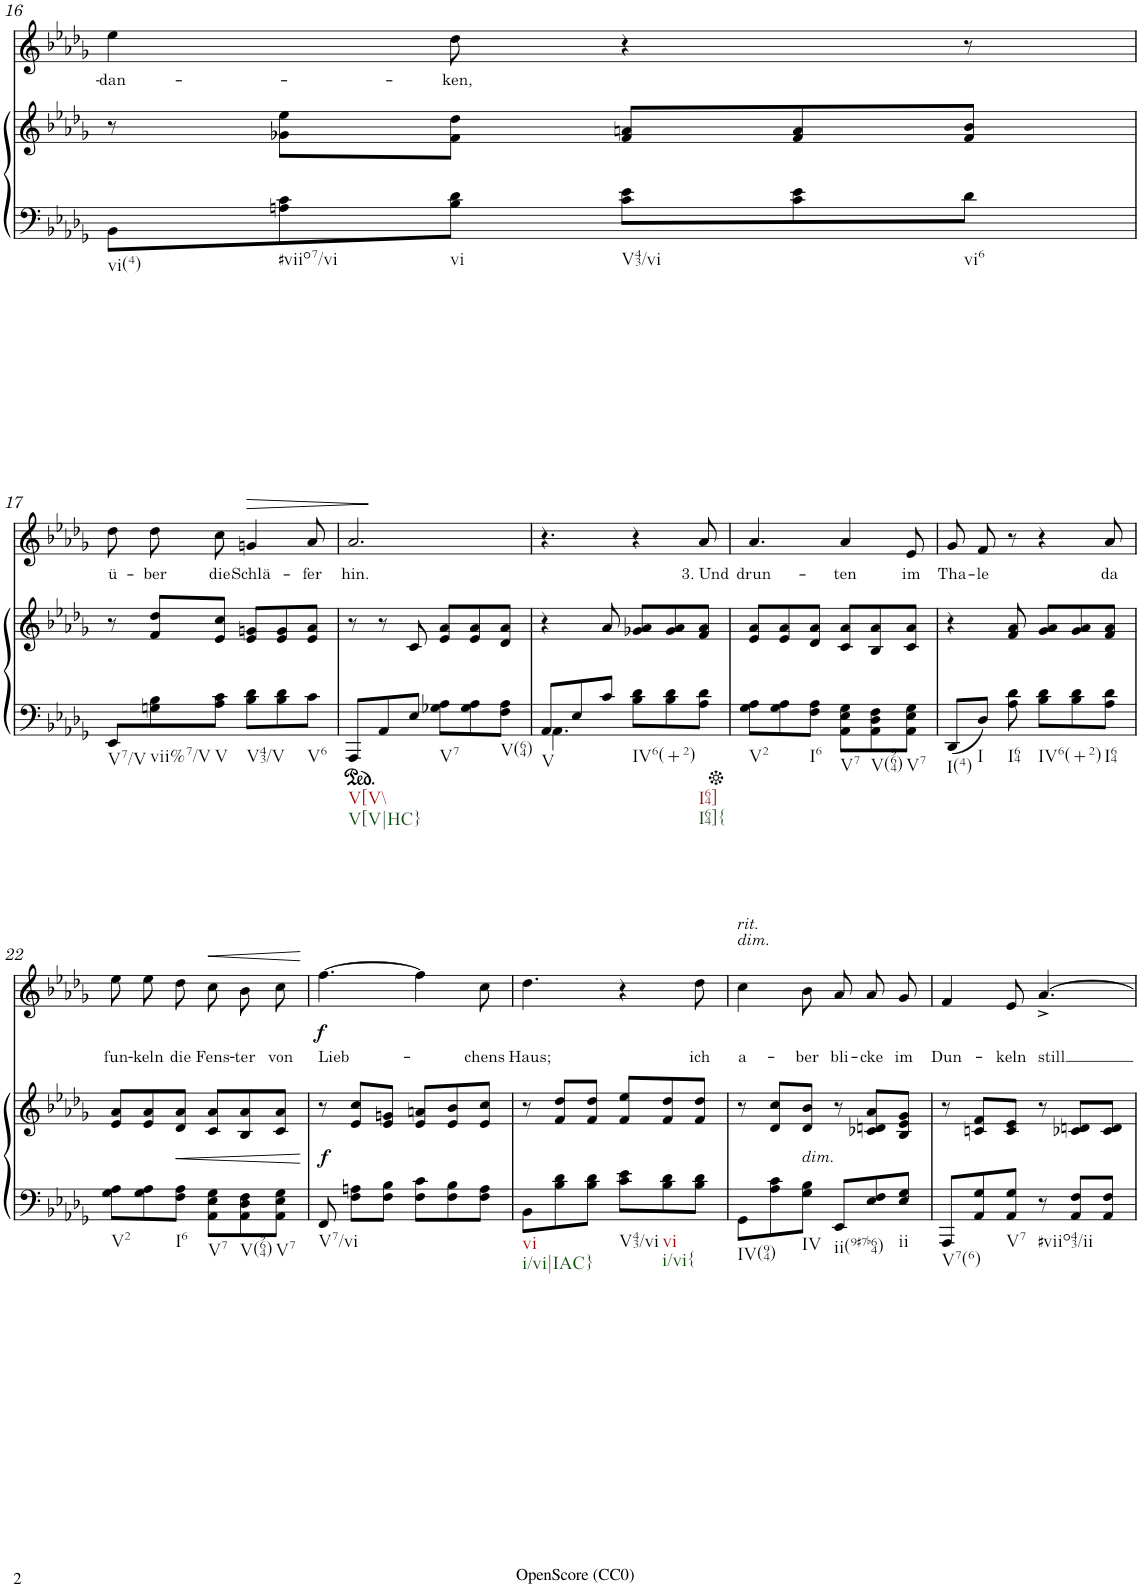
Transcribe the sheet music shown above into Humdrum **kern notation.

**kern	**kern	**dynam	**kern	**text	**dynam
*part2	*part2	*part2	*part1	*part1	*part1
*staff3	*staff2	*staff2/3	*staff1	*staff1	*staff1
*I"Piano	*	*	*I"Voice	*	*
*I'Pno	*	*	*	*	*
!!LO:PB:g=z
*clefF4	*clefG2	*	*clefG2	*	*
*k[b-e-a-d-g-]	*k[b-e-a-d-g-]	*	*k[b-e-a-d-g-]	*	*
*M6/8	*M6/8	*	*M6/8	*	*
=16	=16	=16	=16	=16	=16
!LO:TX:b:t=vi(4)	!	!	!	!	!
!	!	!	!	!LO:LY:b	!
8BB-\L	8r	.	4ee-\	-dan-	.
!LO:TX:b:t=#viio7/vi	!	!	!	!	!
8An\ 8c\	8g-X\ 8ee-\L	.	.	.	.
!LO:TX:b:t=vi	!	!	!	!	!
!	!	!	!	!LO:LY:b	!
8B-\ 8d-\J	8f\ 8dd-\J	.	8dd-\	-ken,	.
!LO:TX:b:t=V43/vi	!	!	!	!	!
8c\ 8e-\L	8f/ 8an/L	.	4r	.	.
8c\ 8e-\	8f/ 8a/	.	.	.	.
!LO:TX:b:t=vi6	!	!	!	!	!
8d-\J	8f/ 8b-/J	.	8r	.	.
!!LO:LB:g=z
=17	=17	=17	=17	=17	=17
!LO:TX:b:t=V7/V	!	!	!	!	!
!	!	!	!	!LO:LY:b	!
8EE-/L	8r	.	8dd-\L	ü-	.
!LO:TX:b:t=vii%7/V	!	!	!	!	!
!	!	!	!	!LO:LY:b	!
8Gn\ 8B-\	8f/ 8dd-/L	.	8dd-\	-ber	.
!LO:TX:b:t=V	!	!	!	!	!
!	!	!	!	!LO:LY:b	!
8A-\ 8c\J	8e-/ 8cc/J	.	8cc\J	die	.
!LO:TX:b:t=V43/V	!	!	!	!	!
!	!	!	!	!LO:LY:b	!LO:HP:b
8B-\ 8d-\L	8e-/ 8gn/L	.	4gn/	Schlä-	>
8B-\ 8d-\	8e-/ 8g/	.	.	.	.
!LO:TX:b:t=V6	!	!	!	!	!
!	!	!	!	!LO:LY:b	!
8c\J	8e-/ 8a-/J	.	8a-/	-fer	.
.	.	.	.	.	]
=18	=18	=18	=18	=18	=18
!LO:TX:b:t=V[V\\	!	!	!	!	!
!LO:TX:b:t=V[V|HC}	!	!	!	!	!
!	!	!	!	!LO:LY:b	!
8AAA-/L	8r	.	2.a-/	hin.	.
8AA-/	8r	.	.	.	.
8E-/J	8c/	.	.	.	.
!LO:TX:b:t=V7	!	!	!	!	!
8G-X\ 8A-\L	8e-/ 8a-/L	.	.	.	.
8G-\ 8A-\	8e-/ 8a-/	.	.	.	.
!LO:TX:b:t=V(64)	!	!	!	!	!
8F\ 8A-\J	8d-/ 8a-/J	.	.	.	.
=19	=19	=19	=19	=19	=19
*^	*	*	*	*	*
!LO:TX:b:t=V	!	!	!	!	!	!
8AA-/L	4.AA-\	4r	.	4.r	.	.
8E-/	.	.	.	.	.	.
8c/J	.	8a-/	.	.	.	.
!LO:TX:b:t=IV6(+2)	!	!	!	!	!	!
8B-\ 8d-\L	4.ryy	8g-X/ 8a-/L	.	4r	.	.
8B-\ 8d-\	.	8g-/ 8a-/	.	.	.	.
!LO:TX:b:t=I64]	!	!	!	!	!	!
!LO:TX:b:t=I64]{	!	!	!	!	!	!
!	!	!	!	!	!LO:LY:b	!
8A-\ 8d-\J	.	8f/ 8a-/J	.	8a-/	3. Und	.
*v	*v	*	*	*	*	*
=20	=20	=20	=20	=20	=20
!LO:TX:b:t=V2	!	!	!	!	!
!	!	!	!	!LO:LY:b	!
8G-\ 8A-\L	8e-/ 8a-/L	.	4.a-/	drun-	.
8G-\ 8A-\	8e-/ 8a-/	.	.	.	.
!LO:TX:b:t=I6	!	!	!	!	!
8F\ 8A-\J	8d-/ 8a-/J	.	.	.	.
!LO:TX:b:t=V7	!	!	!	!	!
!	!	!	!	!LO:LY:b	!
8AA-\ 8E-\ 8G-\L	8c/ 8a-/L	.	4a-/	-ten	.
!LO:TX:b:t=V(964)	!	!	!	!	!
8AA-\ 8D-\ 8F\	8B-/ 8a-/	.	.	.	.
!LO:TX:b:t=V7	!	!	!	!	!
!	!	!	!	!LO:LY:b	!
8AA-\ 8E-\ 8G-\J	8c/ 8a-/J	.	8e-/	im	.
=21	=21	=21	=21	=21	=21
!LO:TX:b:t=I(4)	!	!	!	!	!
!	!	!	!	!LO:LY:b	!
8DD-/L	4r	.	8g-/L	Tha-	.
!LO:TX:b:t=I	!	!	!	!	!
!	!	!	!	!LO:LY:b	!
8D-/J	.	.	8f/J	-le	.
!LO:TX:b:t=I64	!	!	!	!	!
8A-\ 8d-\	8f/ 8a-/	.	8r	.	.
!LO:TX:b:t=IV6(+2)	!	!	!	!	!
8B-\ 8d-\L	8g-/ 8a-/L	.	4r	.	.
8B-\ 8d-\	8g-/ 8a-/	.	.	.	.
!LO:TX:b:t=I64	!	!	!	!	!
!	!	!	!	!LO:LY:b	!
8A-\ 8d-\J	8f/ 8a-/J	.	8a-/	da	.
!!LO:LB:g=z
=22	=22	=22	=22	=22	=22
!LO:TX:b:t=V2	!	!	!	!	!
!	!	!	!	!LO:LY:b	!
8G-\ 8A-\L	8e-/ 8a-/L	.	8ee-\L	fun-	.
!	!	!	!	!LO:LY:b	!
8G-\ 8A-\	8e-/ 8a-/	.	8ee-\	-keln	.
!LO:TX:b:t=I6	!	!	!	!	!
!	!	!LO:HP:b	!	!LO:LY:b	!
8F\ 8A-\J	8d-/ 8a-/J	<	8dd-\J	die	.
!LO:TX:b:t=V7	!	!	!	!	!
!	!	!	!	!LO:LY:b	!LO:HP:b
8AA-\ 8E-\ 8G-\L	8c/ 8a-/L	.	8cc\L	Fens-	<
!LO:TX:b:t=V(964)	!	!	!	!	!
!	!	!	!	!LO:LY:b	!
8AA-\ 8D-\ 8F\	8B-/ 8a-/	.	8b-\	-ter	.
!LO:TX:b:t=V7	!	!	!	!	!
!	!	!	!	!LO:LY:b	!
8AA-\ 8E-\ 8G-\J	8c/ 8a-/J	.	8cc\J	von	.
.	.	[	.	.	[
=23	=23	=23	=23	=23	=23
!LO:TX:b:t=V7/vi	!	!	!	!	!
!	!	!LO:DY:b	!	!LO:LY:b	!LO:DY:b
8FF/	8r	f	[4.ff\	Lieb-	f
8F\ 8An\L	8e-/ 8cc/L	.	.	.	.
8F\ 8B-\J	8e-/ 8gn/J	.	.	.	.
8F\ 8c\L	8e-/ 8an/L	.	4ff\]	.	.
8F\ 8B-\	8e-/ 8b-/	.	.	.	.
!	!	!	!	!LO:LY:b	!
8F\ 8A\J	8e-/ 8cc/J	.	8cc\	-chens	.
=24	=24	=24	=24	=24	=24
!LO:TX:b:t=vi	!	!	!	!	!
!LO:TX:b:t=i/vi|IAC}	!	!	!	!	!
!	!	!	!	!LO:LY:b	!
8BB-\L	8r	.	4.dd-\	Haus;	.
8B-\ 8d-\	8f/ 8dd-/L	.	.	.	.
8B-\ 8d-\J	8f/ 8dd-/J	.	.	.	.
!LO:TX:b:t=V43/vi	!	!	!	!	!
8c\ 8e-\L	8f/ 8ee-/L	.	4r	.	.
!LO:TX:b:t=vi	!	!	!	!	!
!LO:TX:b:t=i/vi{	!	!	!	!	!
8B-\ 8d-\	8f/ 8dd-/	.	.	.	.
!	!	!	!	!LO:LY:b	!
8B-\ 8d-\J	8f/ 8dd-/J	.	8dd-\	ich	.
=25	=25	=25	=25	=25	=25
!	!	!	!LO:TX:a:i:t=rit.	!	!
!	!	!	!LO:TX:a:i:t=dim.	!	!
!LO:TX:b:t=IV(94)	!	!	!	!	!
!	!	!	!	!LO:LY:b	!
8GG-\L	8r	.	4cc\	a-	.
8A-\ 8c\	8d-/ 8cc/L	.	.	.	.
!	!LO:TX:b:i:t=dim.	!	!	!	!
!LO:TX:b:t=IV	!	!	!	!	!
!	!	!	!	!LO:LY:b	!
8G-\ 8B-\J	8d-/ 8b-/J	.	8b-\	-ber	.
!LO:TX:b:t=ii(9#7b64)	!	!	!	!	!
!	!	!	!	!LO:LY:b	!
8EE-/L	8r	.	8a-/L	bli-	.
!	!	!	!	!LO:LY:b	!
8E-/ 8F/	8c-X/ 8dn/ 8a-/L	.	8a-/	-cke	.
!LO:TX:b:t=ii	!	!	!	!	!
!	!	!	!	!LO:LY:b	!
8E-/ 8G-/J	8B-/ 8e-/ 8g-/J	.	8g-/J	im	.
=26	=26	=26	=26	=26	=26
!LO:TX:b:t=V7(6)	!	!	!	!	!
!	!	!	!	!LO:LY:b	!
8AAA-/L	8r	.	4f/	Dun-	.
8AA-/ 8G-/	8cn/ 8f/L	.	.	.	.
!LO:TX:b:t=V7	!	!	!	!	!
!	!	!	!	!LO:LY:b	!
8AA-/ 8G-/J	8c/ 8e-/J	.	8e-/	-keln	.
!LO:TX:b:t=#viio43/ii	!	!	!	!	!
!	!	!	!	!LO:LY:b	!
8r	8r	.	[>4.a-^/	still	.
8AA-/ 8F/L	8c-X/ 8dn/L	.	.	.	.
8AA-/ 8F/J	8c-/ 8d/J	.	.	.	.
=	=	=	=	=	=
*-	*-	*-	*-	*-	*-
